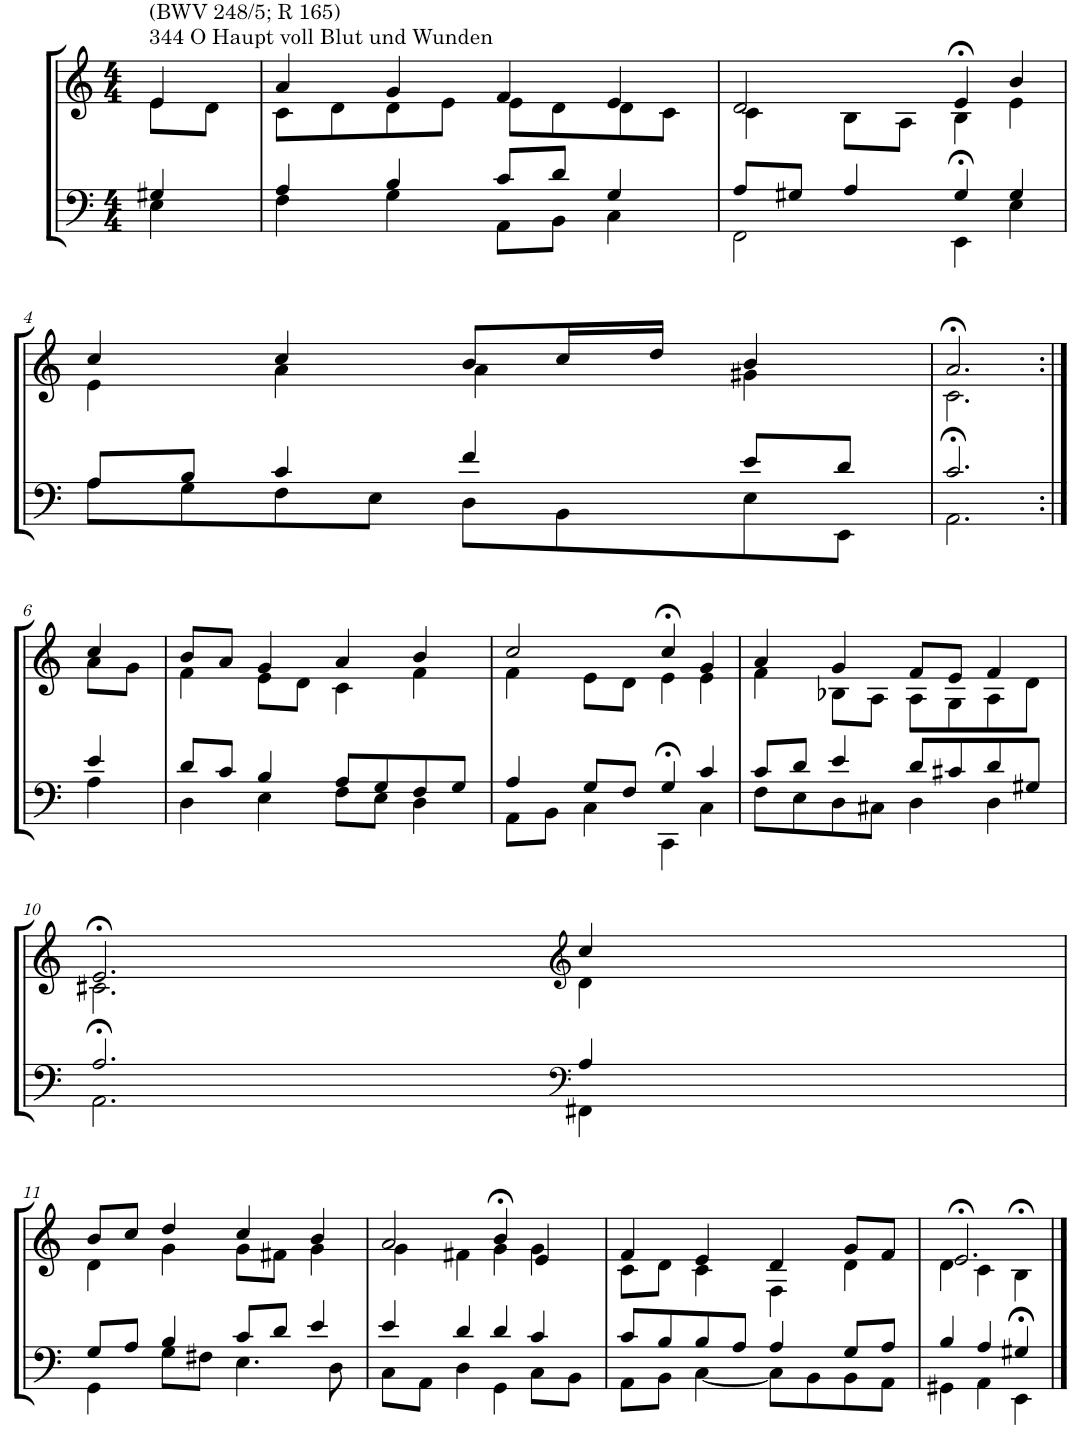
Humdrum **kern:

**kern	**kern
*part2	*part1
*staff2	*staff1
*I"Tenor/Baß	*I"Sopran/Alt
*clefF4	*clefG2
*k[]	*k[]
*M4/4	*M4/4
=1	=1
*^	*^
!	!	!LO:TX:a:t=344 O Haupt voll Blut und Wunden	!
!	!	!LO:TX:a:t=(BWV 248/5; R 165)	!
4G#X/	4E\	4e/	8e\L
.	.	.	8d\J
=2	=2	=2	=2
4A/	4F\	4a/	8c\L
.	.	.	8d\
4B/	4G\	4g/	8d\
.	.	.	8e\J
8c/L	8AA\L	4f/	8e\L
8d/J	8BB\J	.	8d\
4G/	4C\	4e/	8d\
.	.	.	8c\J
=3	=3	=3	=3
8A/L	2FF\	2d/	4c\
8G#X/J	.	.	.
4A/	.	.	8B\L
.	.	.	8A\J
4G#/	4EE>\	4e>/	4B\
4G#/	4E\	4b/	4e\
!!LO:LB:g=z	!!
=4	=4	=4	=4
8A/L	8A\L	4cc/	4e\
8B/J	8G\	.	.
4c/	8F\	4cc/	4a\
.	8E\J	.	.
4f/	8D\L	8b/L	4a\
.	8BB\	16cc/L	.
.	.	16dd/JJ	.
8e/L	8E\	4b/	4g#X\
8d/J	8EE\J	.	.
=5	=5	=5	=5
2.c/	2.AA>\	2.a>/	2.c\
!!LO:LB:g=z	!!
=6:|!	=6:|!	=6:|!	=6:|!
4e/	4A\	4cc/	8a\L
.	.	.	8g\J
=7	=7	=7	=7
8d/L	4D\	8b/L	4f\
8c/J	.	8a/J	.
4B/	4E\	4g/	8e\L
.	.	.	8d\J
8A/L	8F\L	4a/	4c\
8G/	8E\J	.	.
8F/	4D\	4b/	4f\
8G/J	.	.	.
=8	=8	=8	=8
4A/	8AA\L	2cc/	4f\
.	8BB\J	.	.
8G/L	4C\	.	8e\L
8F/J	.	.	8d\J
4G/	4CC>\	4cc>/	4e\
4c/	4C\	4g/	4e\
=9	=9	=9	=9
8c/L	8F\L	4a/	4f\
8d/J	8E\	.	.
4e/	8D\	4g/	8B-X\L
.	8C#X\J	.	8A\J
8d/L	4D\	8f/L	8A\L
8c#X/	.	8e/J	8G\
8d/	4D\	4f/	8A\
8G#X/J	.	.	8d\J
!!LO:LB:g=z	!!
=10	=10	=10	=10
2.A/	2.AA>\	2.e>/	2.c#X\
*clefF4	*	*clefG2	*
4A/	4FF#X\	4cc/	4d\
!!LO:LB:g=z	!!
=11	=11	=11	=11
8G/L	4GG\	8b/L	4d\
8A/J	.	8cc/J	.
4B/	8G\L	4dd/	4g\
.	8F#X\J	.	.
8c/L	4.E\	4cc/	8g\L
8d/J	.	.	8f#X\J
4e/	.	4b/	4g\
.	8D\	.	.
=12	=12	=12	=12
4e/	8C\L	2a/	4g\
.	8AA\J	.	.
4d/	4D\	.	4f#X\
4d/	4GG\	4b>/	4g\
4c/	8C\L	4e/	4g\
.	8BB\J	.	.
=13	=13	=13	=13
8c/L	8AA\L	4f/	8c\L
8B/	8BB\J	.	8d\J
8B/	[4C\	4e/	4c\
8A/J	.	.	.
4A/	8C\L]	4d/	4F\
.	8BB\	.	.
8G/L	8BB\	8g/L	4d\
8A/J	8AA\J	8f/J	.
=14	=14	=14	=14
4B/	4GG#X\	2.e>/	4d\
4A/	4AA\	.	4c\
4G#X>/	4EE>\	.	4B>\
*v	*v	*	*
*	*v	*v
==	==
*-	*-
